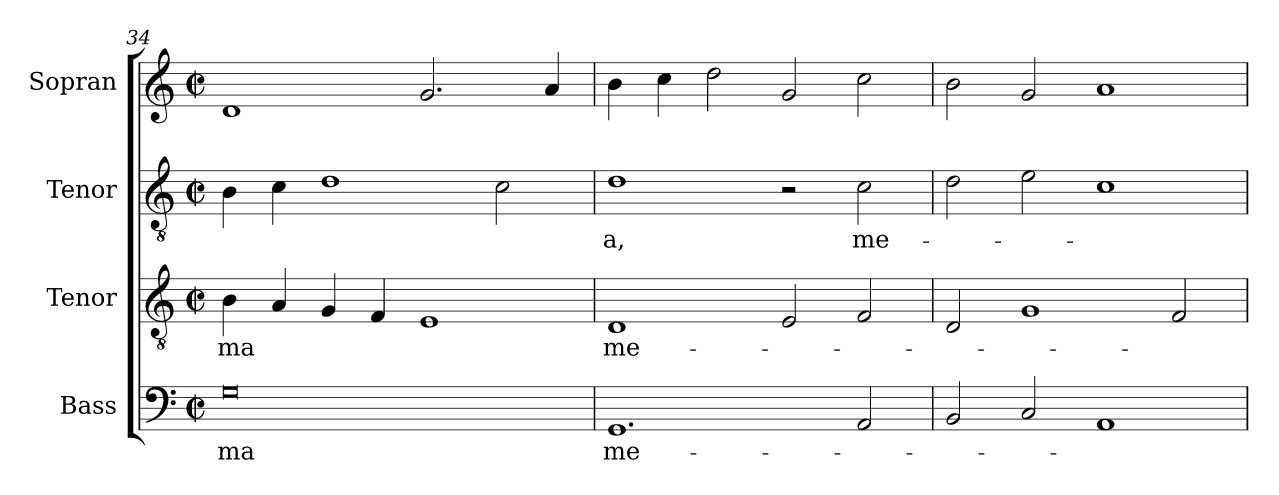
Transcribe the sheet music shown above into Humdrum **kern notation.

**kern	**text	**kern	**text	**kern	**text	**kern
*part4	*part4	*part3	*part3	*part2	*part2	*part1
*staff4	*staff4	*staff3	*staff3	*staff2	*staff2	*staff1
*I"Bass	*	*I"Tenor	*	*I"Tenor	*	*I"Sopran
*	*	*I'Tenor	*	*	*	*
*clefF4	*	*clefGv2	*	*clefGv2	*	*clefG2
*	*	*ITrd7c12	*	*ITrd7c12	*	*
*k[]	*	*k[]	*	*k[]	*	*k[]
*M2/2	*	*M2/2	*	*M2/2	*	*M2/2
*met(c|)	*	*met(c|)	*	*met(c|)	*	*met(c|)
=34	=34	=34	=34	=34	=34	=34
!	!LO:LY:b:color=#000000	!	!	!	!	!
!	!	!	!LO:LY:b:color=#000000	!	!	!
0Gi	-ma	4BBi\	-ma	4BBi\	.	1di
.	.	4AAi/	.	4Ci\	.	.
.	.	4GGi/	.	1Di	.	.
.	.	4FFi/	.	.	.	.
.	.	1EEi	.	.	.	2.gi/
.	.	.	.	2Ci\	.	.
.	.	.	.	.	.	4ai/
=35	=35	=35	=35	=35	=35	=35
!	!LO:LY:b:color=#000000	!	!	!	!	!
!	!	!	!LO:LY:b:color=#000000	!	!	!
!	!	!	!	!	!LO:LY:b:color=#000000	!
1.GGi	me-	1DDi	me-	1Di	-a,	4bi\
.	.	.	.	.	.	4cci\
.	.	.	.	.	.	2ddi\
.	.	2EEi/	.	2r	.	2gi/
!	!	!	!	!	!LO:LY:b:color=#000000	!
2AAi/	.	2FFi/	.	2Ci\	me-	2cci\
!!LO:PB:g=z
=36	=36	=36	=36	=36	=36	=36
2BBi/	.	2DDi/	.	2Di\	.	2bi\
2Ci/	.	1GGi	.	2Ei\	.	2gi/
1AAi	.	.	.	1Ci	.	1ai
.	.	2FFi/	.	.	.	.
=	=	=	=	=	=	=
*-	*-	*-	*-	*-	*-	*-
